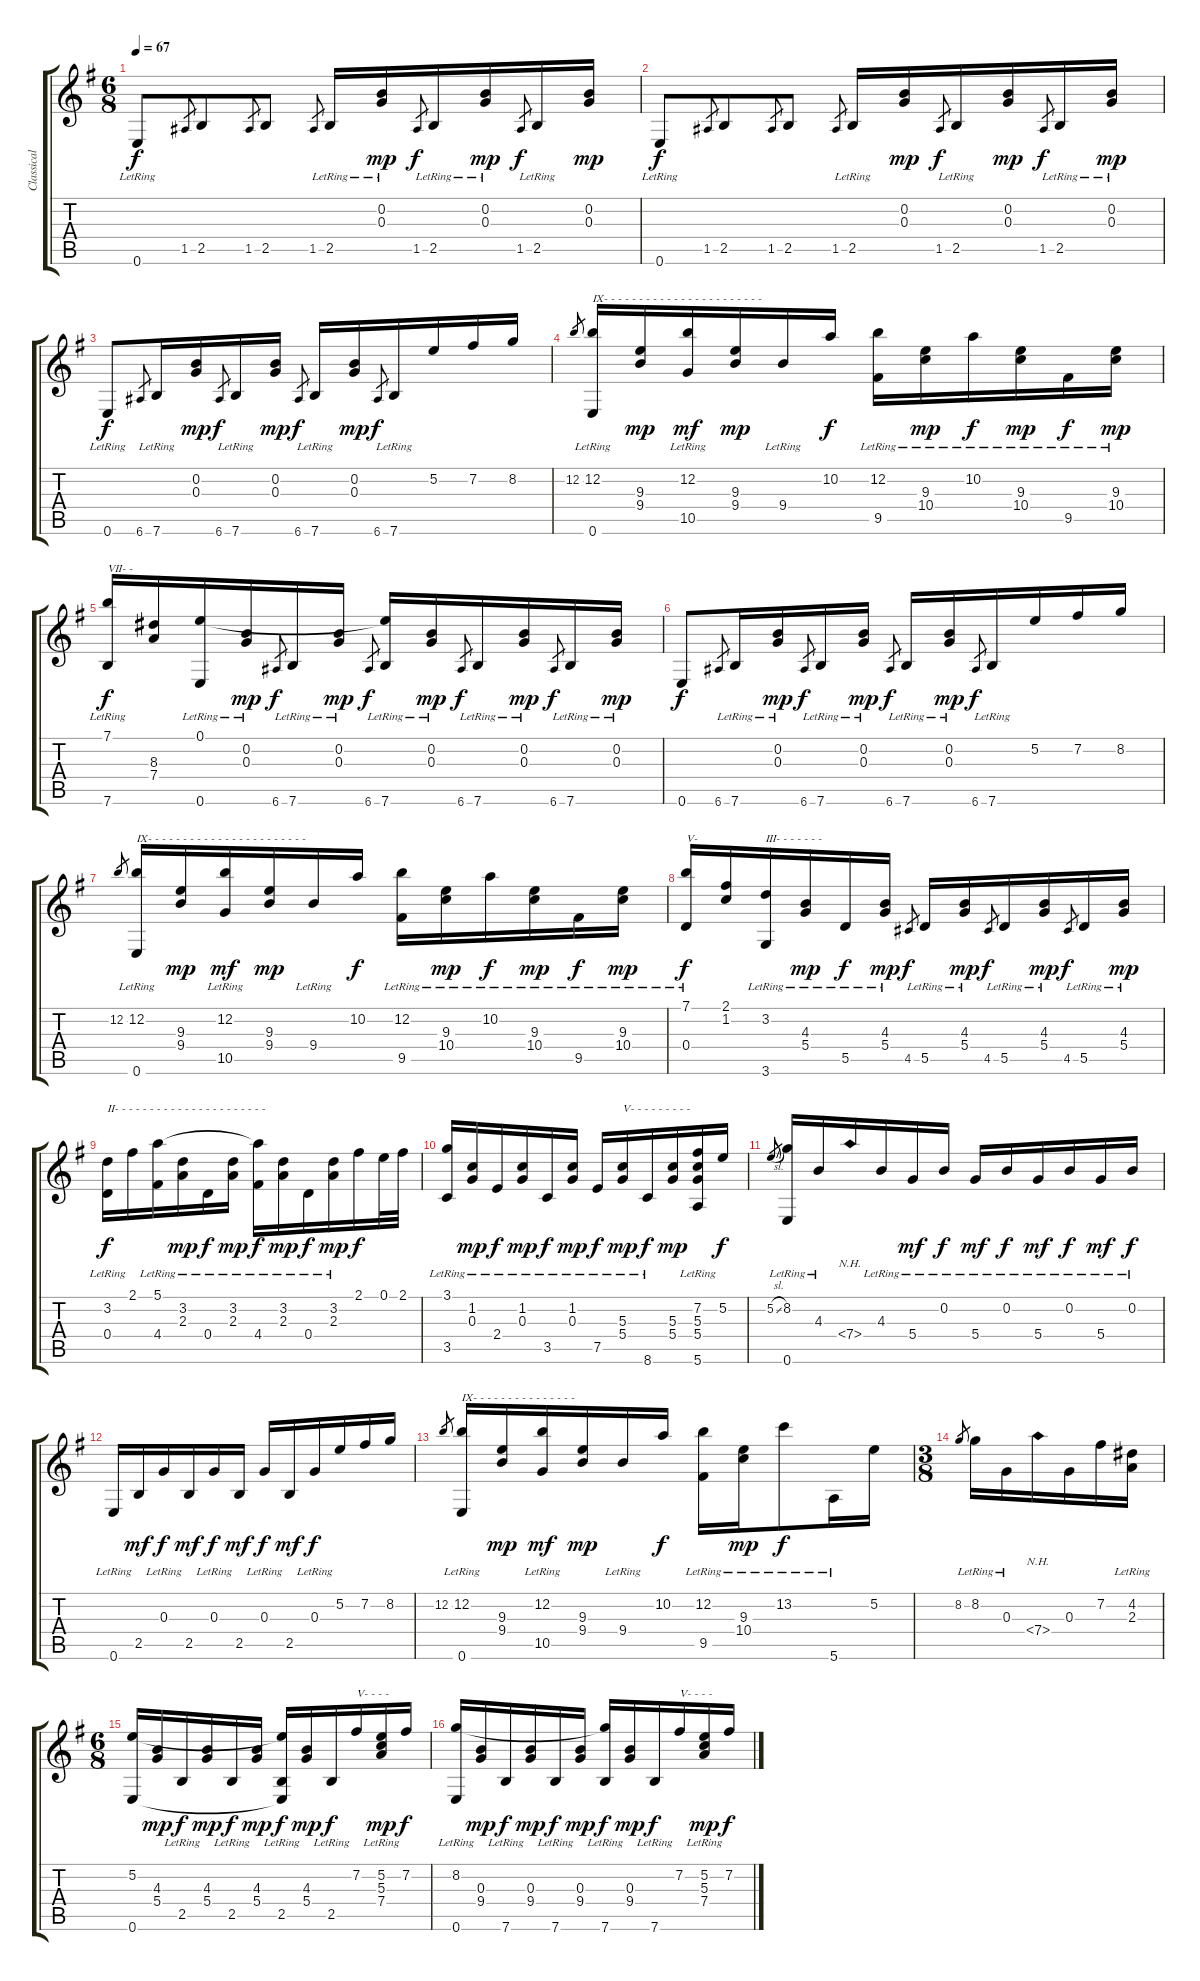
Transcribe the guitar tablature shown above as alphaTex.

\track ("Classical guitar" "Classical ") {instrument acousticguitarnylon}
\staff {score tabs}
\tuning (E4 B3 G3 D3 A2 E2) {hide}
\ts (6 8)
\tempo 67
\clef g2
\ks eminor
0.6{lr}.8{dy f instrument acousticguitarnylon} 1.5.8{gr} 2.5.8 1.5.8{gr} 2.5.8 1.5.8{gr} 2.5{lr}.16 (0.2{lr} 0.3{lr}).16{dy mp} 1.5.8{gr dy f} 2.5{lr}.16 (0.2{lr} 0.3{lr}).16{dy mp} 1.5.8{gr dy f} 2.5{lr}.16 (0.2 0.3).16{dy mp} |
0.6{lr}.8{dy f} 1.5.8{gr} 2.5.8 1.5.8{gr} 2.5.8 1.5.8{gr} 2.5{lr}.16 (0.2 0.3).16{dy mp} 1.5.8{gr dy f} 2.5{lr}.16 (0.2 0.3).16{dy mp} 1.5.8{gr dy f} 2.5{lr}.16 (0.2{lr} 0.3{lr}).16{dy mp} |
0.6{lr}.8{dy f} 6.6.8{gr} 7.6{lr}.16 (0.2 0.3).16{dy mp} 6.6.8{gr dy f} 7.6{lr}.16 (0.2 0.3).16{dy mp} 6.6.8{gr dy f} 7.6{lr}.16 (0.2 0.3).16{dy mp} 6.6.8{gr dy f} 7.6{lr}.16 5.2.16 7.2.16 8.2.16 |
12.2.8{gr} (12.2{lr} 0.6).16{txt "IX- - - - - - - - - - - - - - - - - - - - - - -"} (9.3 9.4).16{dy mp} (12.2{lr} 10.5).16{dy mf} (9.3 9.4).16{dy mp} 9.4{lr}.16 10.2.16{dy f} (12.2{lr} 9.5{lr}).16 (9.3{lr} 10.4{lr}).16{dy mp} 10.2{lr}.16{dy f} (9.3{lr} 10.4{lr}).16{dy mp} 9.5{lr}.16{dy f} (9.3{lr} 10.4{lr}).16{dy mp} |
(7.1{lr} 7.6{lr}).16{txt "VII- -" dy f} (8.3 7.4).16 (0.1 0.6{lr}).16 (0.2{lr} 0.3{lr}).16{dy mp} 6.6.8{gr dy f} 7.6{lr}.16 (0.2{lr} 0.3{lr}).16{dy mp} 6.6.8{gr dy f} (0.1{t} 7.6{lr}).16 (0.2{lr} 0.3{lr}).16{dy mp} 6.6.8{gr dy f} 7.6{lr}.16 (0.2{lr} 0.3{lr}).16{dy mp} 6.6.8{gr dy f} 7.6{lr}.16 (0.2{lr} 0.3{lr}).16{dy mp} |
0.6.8{dy f} 6.6.8{gr} 7.6{lr}.16 (0.2{lr} 0.3{lr}).16{dy mp} 6.6.8{gr dy f} 7.6{lr}.16 (0.2{lr} 0.3{lr}).16{dy mp} 6.6.8{gr dy f} 7.6{lr}.16 (0.2{lr} 0.3{lr}).16{dy mp} 6.6.8{gr dy f} 7.6{lr}.16 5.2.16 7.2.16 8.2.16 |
12.2.8{gr} (12.2{lr} 0.6).16{txt "IX- - - - - - - - - - - - - - - - - - - - - - -"} (9.3 9.4).16{dy mp} (12.2{lr} 10.5).16{dy mf} (9.3 9.4).16{dy mp} 9.4{lr}.16 10.2.16{dy f} (12.2{lr} 9.5{lr}).16 (9.3{lr} 10.4{lr}).16{dy mp} 10.2{lr}.16{dy f} (9.3{lr} 10.4{lr}).16{dy mp} 9.5{lr}.16{dy f} (9.3{lr} 10.4{lr}).16{dy mp} |
(7.1 0.4{lr}).16{txt "V-" dy f} (2.1 1.2).16 (3.2{lr} 3.6{lr}).16{txt "III- - - - - - -"} (4.3{lr} 5.4{lr}).16{dy mp} 5.5{lr}.16{dy f} (4.3{lr} 5.4{lr}).16{dy mp} 4.5.8{gr dy f} 5.5{lr}.16 (4.3{lr} 5.4{lr}).16{dy mp} 4.5.8{gr dy f} 5.5{lr}.16 (4.3{lr} 5.4{lr}).16{dy mp} 4.5.8{gr dy f} 5.5{lr}.16 (4.3{lr} 5.4{lr}).16{dy mp} |
(3.2{lr} 0.4{lr}).16{txt "II- - - - - - - - - - - - - - - - - - - - - -" dy f} 2.1.16 (5.1 4.4{lr}).16 (3.2{lr} 2.3{lr}).16{dy mp} 0.4{lr}.16{dy f} (3.2{lr} 2.3{lr}).16{dy mp} (5.1{t} 4.4{lr}).16{dy f} (3.2{lr} 2.3{lr}).16{dy mp} 0.4{lr}.16{dy f} (3.2{lr} 2.3{lr}).16{dy mp} 2.1.16{dy f} 0.1.32 2.1.32 |
(3.1{lr} 3.5{lr}).16 (1.2{lr} 0.3{lr}).16{dy mp} 2.4{lr}.16{dy f} (1.2{lr} 0.3{lr}).16{dy mp} 3.5{lr}.16{dy f} (1.2{lr} 0.3{lr}).16{dy mp} 7.5{lr}.16{dy f} (5.3{lr} 5.4{lr}).16{txt "V- - - - - - - - -" dy mp} 8.6{lr}.16{dy f} (5.3 5.4).16{dy mp} (7.2 5.3{lr} 5.4{lr} 5.6).16 5.2.16{dy f} |
5.2{sl}.8{gr} (8.2{lr} 0.6{lr}).16 4.3{lr}.16 7.4{nh}.16 4.3{lr}.16 5.4{lr}.16{dy mf} 0.2{lr}.16{dy f} 5.4{lr}.16{dy mf} 0.2{lr}.16{dy f} 5.4{lr}.16{dy mf} 0.2{lr}.16{dy f} 5.4{lr}.16{dy mf} 0.2{lr}.16{dy f} |
0.6{lr}.16 2.5.16{dy mf} 0.3{lr}.16{dy f} 2.5.16{dy mf} 0.3{lr}.16{dy f} 2.5.16{dy mf} 0.3{lr}.16{dy f} 2.5.16{dy mf} 0.3{lr}.16{dy f} 5.2.16 7.2.16 8.2.16 |
12.2.8{gr} (12.2{lr} 0.6).16{txt "IX- - - - - - - - - - - - - - -"} (9.3 9.4).16{dy mp} (12.2{lr} 10.5).16{dy mf} (9.3 9.4).16{dy mp} 9.4{lr}.16 10.2.16{dy f} (12.2{lr} 9.5{lr}).16 (9.3{lr} 10.4{lr}).16{dy mp} 13.2{lr}.8{dy f} 5.6{lr}.16 5.2.16 |
\ts (3 8)
8.2.8{gr} 8.2{lr}.16 0.3{lr}.16 7.4{nh}.16 0.3.16 7.2.16 (4.2{lr} 2.3{lr}).16 |
\ts (6 8)
(5.2 0.6).16 (4.3 5.4).16{dy mp} 2.5{lr}.16{dy f} (4.3 5.4).16{dy mp} 2.5{lr}.16{dy f} (4.3 5.4).16{dy mp} (5.2{t} 2.5{lr} 0.6{t}).16{dy f} (4.3 5.4).16{dy mp} 2.5{lr}.16{dy f} 7.2.16{txt "V- - - -"} (5.2 5.3{lr} 7.4{lr}).16{dy mp} 7.2.16{dy f} |
(8.2 0.6{lr}).16 (0.3 9.4).16{dy mp} 7.6{lr}.16{dy f} (0.3 9.4).16{dy mp} 7.6{lr}.16{dy f} (0.3 9.4).16{dy mp} (8.2{t} 7.6{lr}).16{dy f} (0.3 9.4).16{dy mp} 7.6{lr}.16{dy f} 7.2.16{txt "V- - - -"} (5.2 5.3{lr} 7.4{lr}).16{dy mp} 7.2.16{dy f}
